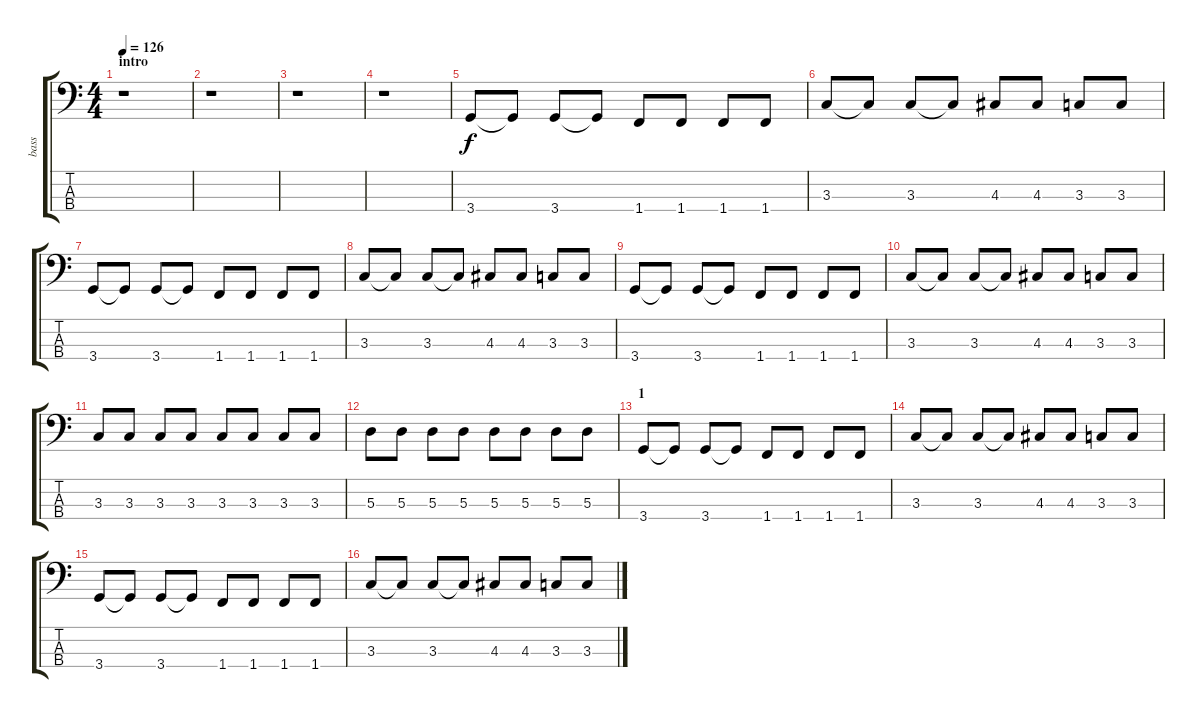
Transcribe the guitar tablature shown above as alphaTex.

\track ("bass" "bass") {instrument electricbasspick}
\staff {score tabs}
\tuning (G2 D2 A1 E1) {hide}
\ts (4 4)
\section ("" "intro")
\tempo 126
\clef f4
\ks c
r.1{dy f instrument electricbasspick} |
r.1 |
r.1 |
r.1 |
3.4.8 3.4{t}.8 3.4.8 3.4{t}.8 1.4.8 1.4.8 1.4.8 1.4.8 |
3.3.8 3.3{t}.8 3.3.8 3.3{t}.8 4.3.8 4.3.8 3.3.8 3.3.8 |
3.4.8 3.4{t}.8 3.4.8 3.4{t}.8 1.4.8 1.4.8 1.4.8 1.4.8 |
3.3.8 3.3{t}.8 3.3.8 3.3{t}.8 4.3.8 4.3.8 3.3.8 3.3.8 |
3.4.8 3.4{t}.8 3.4.8 3.4{t}.8 1.4.8 1.4.8 1.4.8 1.4.8 |
3.3.8 3.3{t}.8 3.3.8 3.3{t}.8 4.3.8 4.3.8 3.3.8 3.3.8 |
3.3.8 3.3.8 3.3.8 3.3.8 3.3.8 3.3.8 3.3.8 3.3.8 |
5.3.8 5.3.8 5.3.8 5.3.8 5.3.8 5.3.8 5.3.8 5.3.8 |
\section ("" "1")
3.4.8 3.4{t}.8 3.4.8 3.4{t}.8 1.4.8 1.4.8 1.4.8 1.4.8 |
3.3.8 3.3{t}.8 3.3.8 3.3{t}.8 4.3.8 4.3.8 3.3.8 3.3.8 |
3.4.8 3.4{t}.8 3.4.8 3.4{t}.8 1.4.8 1.4.8 1.4.8 1.4.8 |
3.3.8 3.3{t}.8 3.3.8 3.3{t}.8 4.3.8 4.3.8 3.3.8 3.3.8
